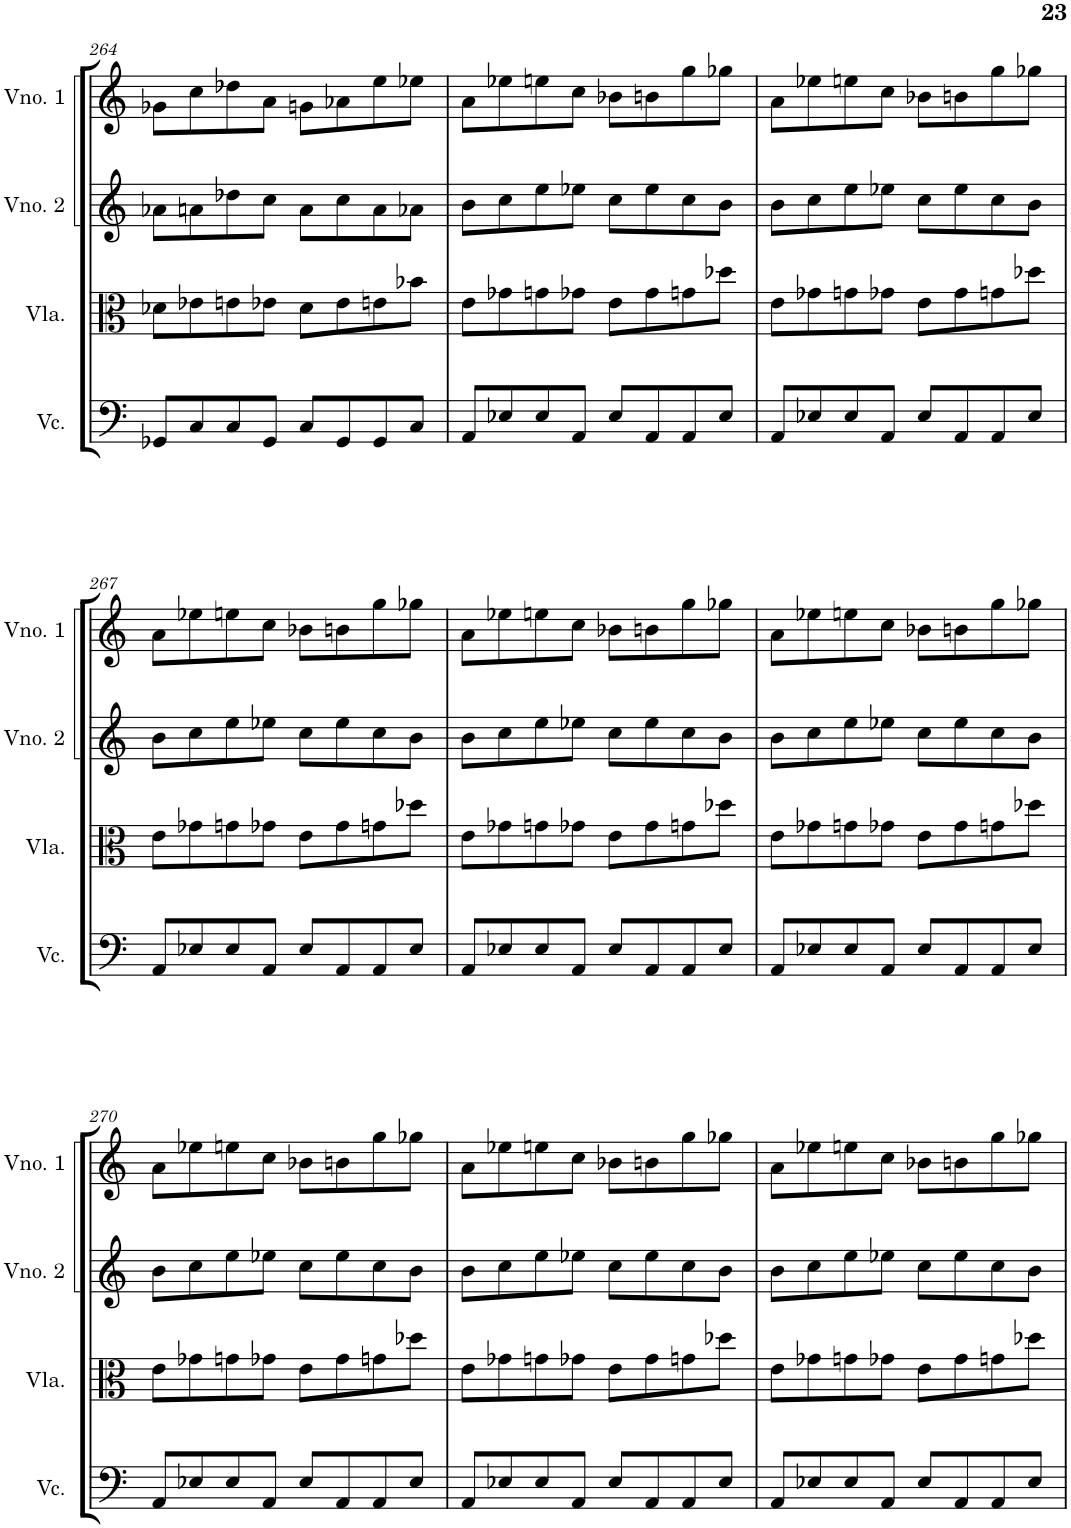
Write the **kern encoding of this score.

**kern	**kern	**kern	**kern
*part4	*part3	*part2	*part1
*staff4	*staff3	*staff2	*staff1
*I"Violoncelo	*I"Viola	*I"Violino 2	*I"Violino 1
*I'Vc.	*I'Vla.	*I'Vno. 2	*I'Vno. 1
!!LO:PB:g=z
*clefF4	*clefC3	*clefG2	*clefG2
*k[]	*k[]	*k[]	*k[]
*M4/4	*M4/4	*M4/4	*M4/4
=264	=264	=264	=264
8GG-X/L	8d-X\L	8a-X\L	8g-X\L
8C/	8e-X\	8an\	8cc\
8C/	8en\	8dd-X\	8dd-X\
8GG-/J	8e-X\J	8cc\J	8a\J
8C/L	8d-\L	8a\L	8gn\L
8GG-/	8e-\	8cc\	8a-X\
8GG-/	8en\	8a\	8ee\
8C/J	8b-X\J	8a-X\J	8ee-X\J
=265	=265	=265	=265
8AA/L	8e\L	8b\L	8a\L
8E-X/	8g-X\	8cc\	8ee-X\
8E-/	8gn\	8ee\	8een\
8AA/J	8g-X\J	8ee-X\J	8cc\J
8E-/L	8e\L	8cc\L	8b-X\L
8AA/	8g-\	8ee-\	8bn\
8AA/	8gn\	8cc\	8gg\
8E-/J	8dd-X\J	8b\J	8gg-X\J
=266	=266	=266	=266
8AA/L	8e\L	8b\L	8a\L
8E-X/	8g-X\	8cc\	8ee-X\
8E-/	8gn\	8ee\	8een\
8AA/J	8g-X\J	8ee-X\J	8cc\J
8E-/L	8e\L	8cc\L	8b-X\L
8AA/	8g-\	8ee-\	8bn\
8AA/	8gn\	8cc\	8gg\
8E-/J	8dd-X\J	8b\J	8gg-X\J
!!LO:LB:g=z
=267	=267	=267	=267
8AA/L	8e\L	8b\L	8a\L
8E-X/	8g-X\	8cc\	8ee-X\
8E-/	8gn\	8ee\	8een\
8AA/J	8g-X\J	8ee-X\J	8cc\J
8E-/L	8e\L	8cc\L	8b-X\L
8AA/	8g-\	8ee-\	8bn\
8AA/	8gn\	8cc\	8gg\
8E-/J	8dd-X\J	8b\J	8gg-X\J
=268	=268	=268	=268
8AA/L	8e\L	8b\L	8a\L
8E-X/	8g-X\	8cc\	8ee-X\
8E-/	8gn\	8ee\	8een\
8AA/J	8g-X\J	8ee-X\J	8cc\J
8E-/L	8e\L	8cc\L	8b-X\L
8AA/	8g-\	8ee-\	8bn\
8AA/	8gn\	8cc\	8gg\
8E-/J	8dd-X\J	8b\J	8gg-X\J
=269	=269	=269	=269
8AA/L	8e\L	8b\L	8a\L
8E-X/	8g-X\	8cc\	8ee-X\
8E-/	8gn\	8ee\	8een\
8AA/J	8g-X\J	8ee-X\J	8cc\J
8E-/L	8e\L	8cc\L	8b-X\L
8AA/	8g-\	8ee-\	8bn\
8AA/	8gn\	8cc\	8gg\
8E-/J	8dd-X\J	8b\J	8gg-X\J
!!LO:LB:g=z
=270	=270	=270	=270
8AA/L	8e\L	8b\L	8a\L
8E-X/	8g-X\	8cc\	8ee-X\
8E-/	8gn\	8ee\	8een\
8AA/J	8g-X\J	8ee-X\J	8cc\J
8E-/L	8e\L	8cc\L	8b-X\L
8AA/	8g-\	8ee-\	8bn\
8AA/	8gn\	8cc\	8gg\
8E-/J	8dd-X\J	8b\J	8gg-X\J
=271	=271	=271	=271
8AA/L	8e\L	8b\L	8a\L
8E-X/	8g-X\	8cc\	8ee-X\
8E-/	8gn\	8ee\	8een\
8AA/J	8g-X\J	8ee-X\J	8cc\J
8E-/L	8e\L	8cc\L	8b-X\L
8AA/	8g-\	8ee-\	8bn\
8AA/	8gn\	8cc\	8gg\
8E-/J	8dd-X\J	8b\J	8gg-X\J
=272	=272	=272	=272
8AA/L	8e\L	8b\L	8a\L
8E-X/	8g-X\	8cc\	8ee-X\
8E-/	8gn\	8ee\	8een\
8AA/J	8g-X\J	8ee-X\J	8cc\J
8E-/L	8e\L	8cc\L	8b-X\L
8AA/	8g-\	8ee-\	8bn\
8AA/	8gn\	8cc\	8gg\
8E-/J	8dd-X\J	8b\J	8gg-X\J
=	=	=	=
*-	*-	*-	*-
